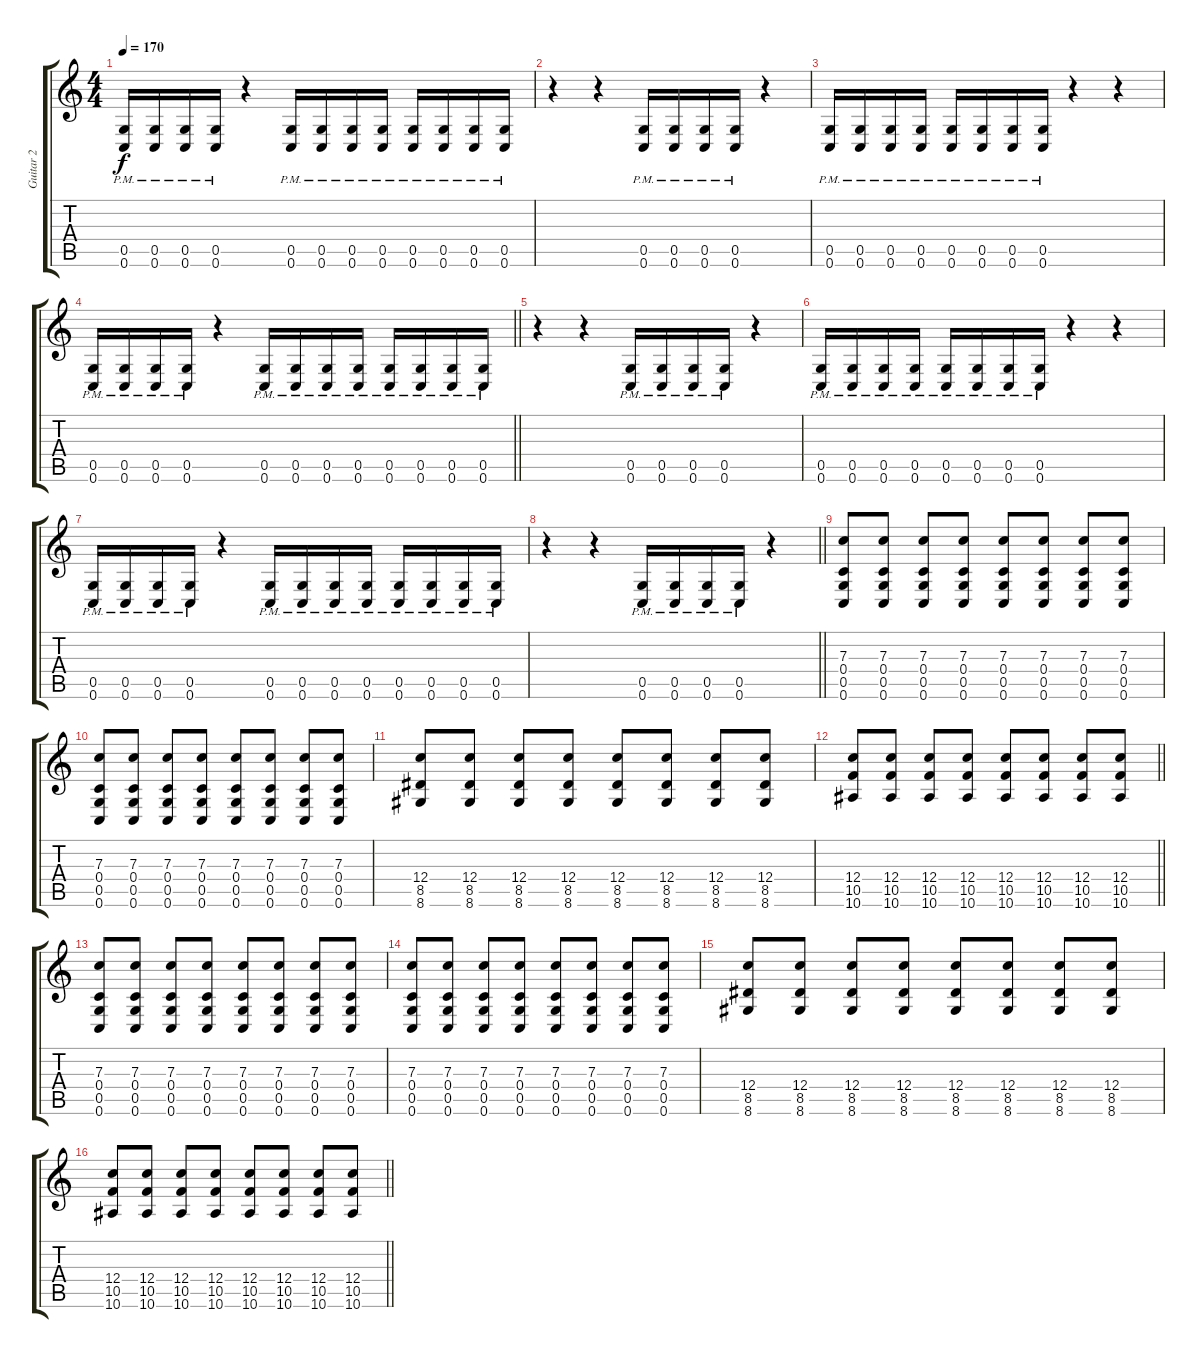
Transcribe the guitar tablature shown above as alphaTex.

\track ("Guitar 2" "Guitar 2") {instrument distortionguitar}
\staff {score tabs}
\tuning (D4 A3 F3 C3 G2 C2) {hide}
\ts (4 4)
\tempo 170
\clef g2
\ks c
(0.5{pm} 0.6{pm}).16{dy f} (0.5{pm} 0.6{pm}).16 (0.5{pm} 0.6{pm}).16 (0.5{pm} 0.6{pm}).16 r.4 (0.5{pm} 0.6{pm}).16 (0.5{pm} 0.6{pm}).16 (0.5{pm} 0.6{pm}).16 (0.5{pm} 0.6{pm}).16 (0.5{pm} 0.6{pm}).16 (0.5{pm} 0.6{pm}).16 (0.5{pm} 0.6{pm}).16 (0.5{pm} 0.6{pm}).16 |
r.4 r.4 (0.5{pm} 0.6{pm}).16 (0.5{pm} 0.6{pm}).16 (0.5{pm} 0.6{pm}).16 (0.5{pm} 0.6{pm}).16 r.4 |
(0.5{pm} 0.6{pm}).16 (0.5{pm} 0.6{pm}).16 (0.5{pm} 0.6{pm}).16 (0.5{pm} 0.6{pm}).16 (0.5{pm} 0.6{pm}).16 (0.5{pm} 0.6{pm}).16 (0.5{pm} 0.6{pm}).16 (0.5{pm} 0.6{pm}).16 r.4 r.4 |
\barLineRight lightlight
(0.5{pm} 0.6{pm}).16 (0.5{pm} 0.6{pm}).16 (0.5{pm} 0.6{pm}).16 (0.5{pm} 0.6{pm}).16 r.4 (0.5{pm} 0.6{pm}).16 (0.5{pm} 0.6{pm}).16 (0.5{pm} 0.6{pm}).16 (0.5{pm} 0.6{pm}).16 (0.5{pm} 0.6{pm}).16 (0.5{pm} 0.6{pm}).16 (0.5{pm} 0.6{pm}).16 (0.5{pm} 0.6{pm}).16 |
r.4 r.4 (0.5{pm} 0.6{pm}).16 (0.5{pm} 0.6{pm}).16 (0.5{pm} 0.6{pm}).16 (0.5{pm} 0.6{pm}).16 r.4 |
(0.5{pm} 0.6{pm}).16 (0.5{pm} 0.6{pm}).16 (0.5{pm} 0.6{pm}).16 (0.5{pm} 0.6{pm}).16 (0.5{pm} 0.6{pm}).16 (0.5{pm} 0.6{pm}).16 (0.5{pm} 0.6{pm}).16 (0.5{pm} 0.6{pm}).16 r.4 r.4 |
(0.5{pm} 0.6{pm}).16 (0.5{pm} 0.6{pm}).16 (0.5{pm} 0.6{pm}).16 (0.5{pm} 0.6{pm}).16 r.4 (0.5{pm} 0.6{pm}).16 (0.5{pm} 0.6{pm}).16 (0.5{pm} 0.6{pm}).16 (0.5{pm} 0.6{pm}).16 (0.5{pm} 0.6{pm}).16 (0.5{pm} 0.6{pm}).16 (0.5{pm} 0.6{pm}).16 (0.5{pm} 0.6{pm}).16 |
\barLineRight lightlight
r.4 r.4 (0.5{pm} 0.6{pm}).16 (0.5{pm} 0.6{pm}).16 (0.5{pm} 0.6{pm}).16 (0.5{pm} 0.6{pm}).16 r.4 |
(7.3 0.4 0.5 0.6).8 (7.3 0.4 0.5 0.6).8 (7.3 0.4 0.5 0.6).8 (7.3 0.4 0.5 0.6).8 (7.3 0.4 0.5 0.6).8 (7.3 0.4 0.5 0.6).8 (7.3 0.4 0.5 0.6).8 (7.3 0.4 0.5 0.6).8 |
(7.3 0.4 0.5 0.6).8 (7.3 0.4 0.5 0.6).8 (7.3 0.4 0.5 0.6).8 (7.3 0.4 0.5 0.6).8 (7.3 0.4 0.5 0.6).8 (7.3 0.4 0.5 0.6).8 (7.3 0.4 0.5 0.6).8 (7.3 0.4 0.5 0.6).8 |
(12.4 8.5 8.6).8 (12.4 8.5 8.6).8 (12.4 8.5 8.6).8 (12.4 8.5 8.6).8 (12.4 8.5 8.6).8 (12.4 8.5 8.6).8 (12.4 8.5 8.6).8 (12.4 8.5 8.6).8 |
\barLineRight lightlight
(12.4 10.5 10.6).8 (12.4 10.5 10.6).8 (12.4 10.5 10.6).8 (12.4 10.5 10.6).8 (12.4 10.5 10.6).8 (12.4 10.5 10.6).8 (12.4 10.5 10.6).8 (12.4 10.5 10.6).8 |
(7.3 0.4 0.5 0.6).8 (7.3 0.4 0.5 0.6).8 (7.3 0.4 0.5 0.6).8 (7.3 0.4 0.5 0.6).8 (7.3 0.4 0.5 0.6).8 (7.3 0.4 0.5 0.6).8 (7.3 0.4 0.5 0.6).8 (7.3 0.4 0.5 0.6).8 |
(7.3 0.4 0.5 0.6).8 (7.3 0.4 0.5 0.6).8 (7.3 0.4 0.5 0.6).8 (7.3 0.4 0.5 0.6).8 (7.3 0.4 0.5 0.6).8 (7.3 0.4 0.5 0.6).8 (7.3 0.4 0.5 0.6).8 (7.3 0.4 0.5 0.6).8 |
(12.4 8.5 8.6).8 (12.4 8.5 8.6).8 (12.4 8.5 8.6).8 (12.4 8.5 8.6).8 (12.4 8.5 8.6).8 (12.4 8.5 8.6).8 (12.4 8.5 8.6).8 (12.4 8.5 8.6).8 |
\barLineRight lightlight
(12.4 10.5 10.6).8 (12.4 10.5 10.6).8 (12.4 10.5 10.6).8 (12.4 10.5 10.6).8 (12.4 10.5 10.6).8 (12.4 10.5 10.6).8 (12.4 10.5 10.6).8 (12.4 10.5 10.6).8
